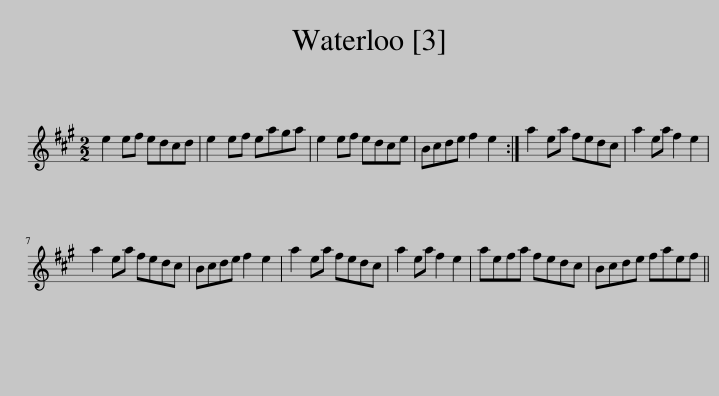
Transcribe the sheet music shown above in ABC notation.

X:1
L:1/8
M:2/2
I:linebreak $
K:A
V:1 treble
V:1
 e2 ef edcd | e2 ef eaga | e2 ef edce | Bcde f2 e2 :| a2 ea fedc | %5
 a2 ea f2 e2 |$ a2 ea fedc | Bcde f2 e2 | a2 ea fedc | a2 ea f2 e2 | %10
 aefa fedc | Bcde faef || %12
